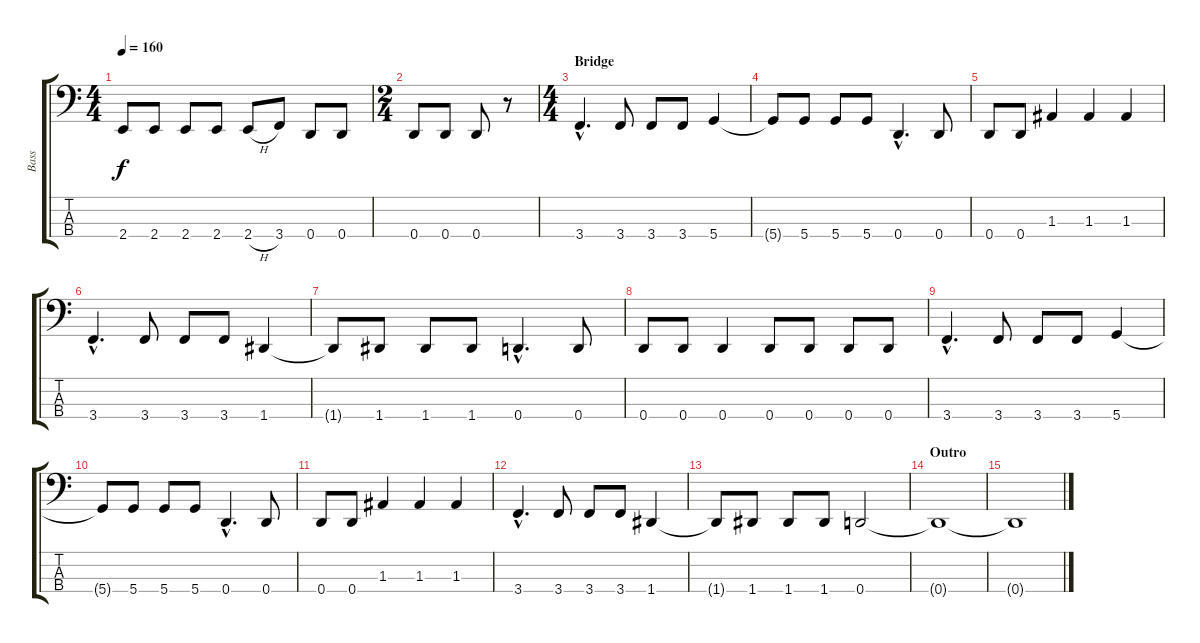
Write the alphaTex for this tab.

\track ("Bass" "Bass") {instrument electricbasspick}
\staff {score tabs}
\tuning (G2 D2 A1 D1) {hide}
\ts (4 4)
\tempo 160
\clef f4
\ks c
2.4.8{dy f} 2.4.8 2.4.8 2.4.8 2.4{h}.8 3.4.8 0.4.8 0.4.8 |
\ts (2 4)
0.4.8 0.4.8 0.4.8 r.8 |
\ts (4 4)
\section ("" "Bridge")
3.4{hac}.4{d} 3.4.8 3.4.8 3.4.8 5.4.4 |
5.4{t}.8 5.4.8 5.4.8 5.4.8 0.4{hac}.4{d} 0.4.8 |
0.4.8 0.4.8 1.3.4 1.3.4 1.3.4 |
3.4{hac}.4{d} 3.4.8 3.4.8 3.4.8 1.4.4 |
1.4{t}.8 1.4.8 1.4.8 1.4.8 0.4{hac}.4{d} 0.4.8 |
0.4.8 0.4.8 0.4.4 0.4.8 0.4.8 0.4.8 0.4.8 |
3.4{hac}.4{d} 3.4.8 3.4.8 3.4.8 5.4.4 |
5.4{t}.8 5.4.8 5.4.8 5.4.8 0.4{hac}.4{d} 0.4.8 |
0.4.8 0.4.8 1.3.4 1.3.4 1.3.4 |
3.4{hac}.4{d} 3.4.8 3.4.8 3.4.8 1.4.4 |
1.4{t}.8 1.4.8 1.4.8 1.4.8 0.4.2 |
\section ("" "Outro")
0.4{t}.1 |
0.4{t}.1
